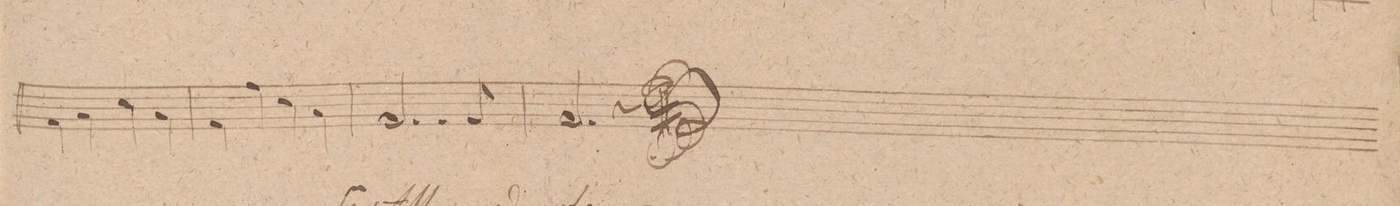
**kern	**dynam
*I"Fagotto. 2do	*
*clefF4	*
*k[f#c#g#]	*
*met(c|)	*
*M2/2	*
4AA\	.
4C#\	.
4E\	.
4C#\	.
=313	=313
4AA\	.
4A\	.
4E\	.
4C#\	.
=314	=314
2..AA/	.
8AA/	.
=315	=315
2.AA/	.
4r	.
==	==
*-	*-
